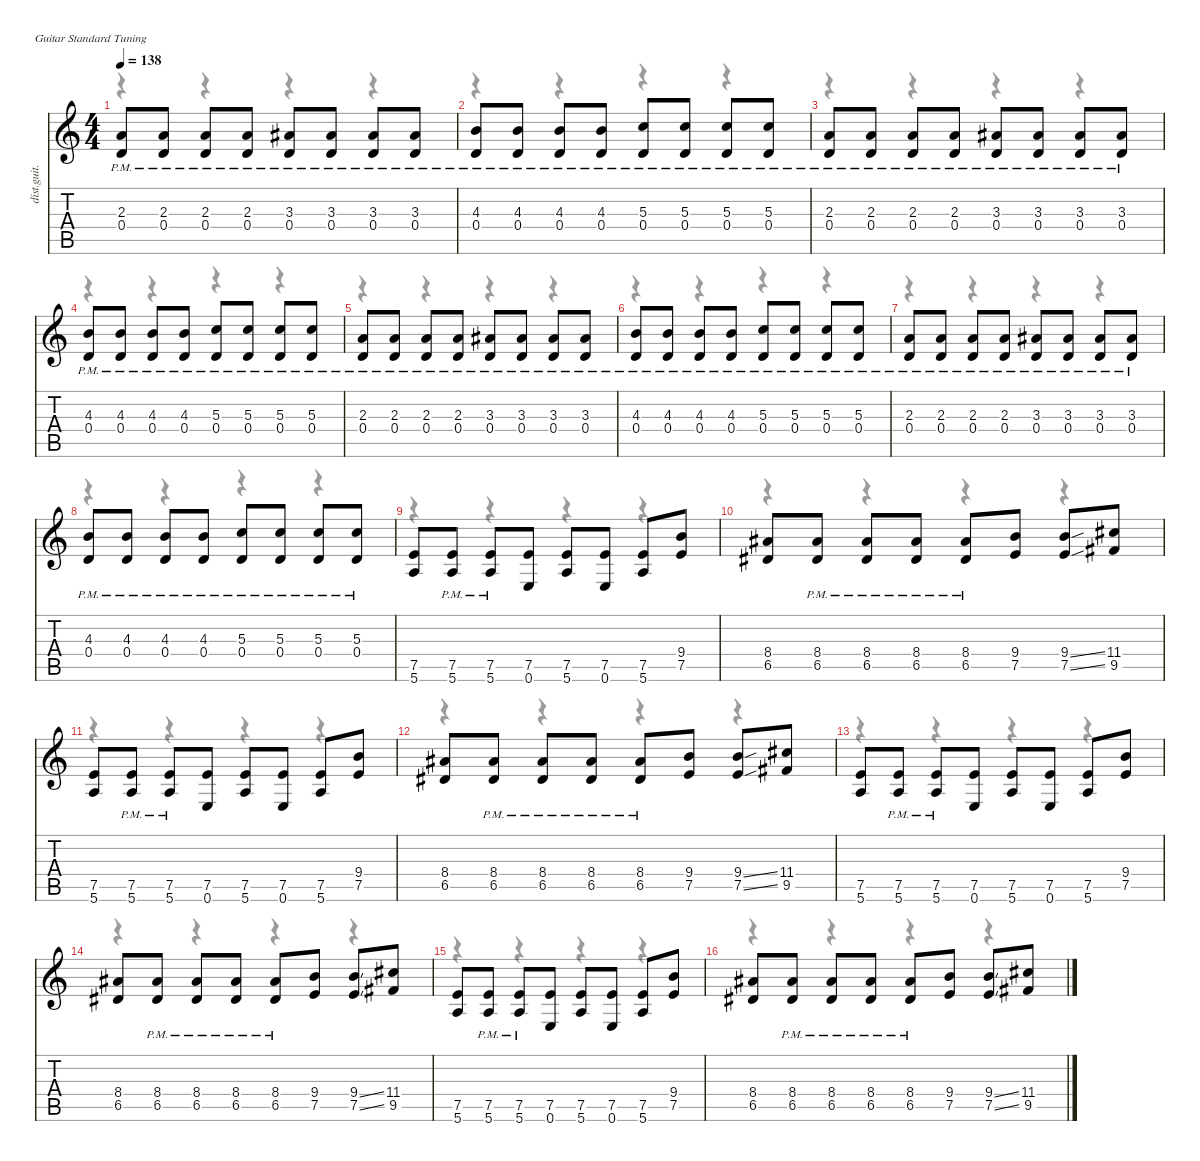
\defaultSystemsLayout 4
\hideDynamics
\bracketExtendMode nobrackets
\track ("James Hetfield ( Rhythm )" "dist.guit.") {instrument distortionguitar}
\staff {score tabs}
\tuning (E4 B3 G3 D3 A2 E2)
\voice
\ts (4 4)
\tempo 138
\clef g2
\ks c
(2.3{pm} 0.4{pm}).8{dy f} (2.3{pm} 0.4{pm}).8 (2.3{pm} 0.4{pm}).8 (2.3{pm} 0.4{pm}).8 (3.3{pm acc #} 0.4{pm}).8 (3.3{pm acc #} 0.4{pm}).8 (3.3{pm acc #} 0.4{pm}).8 (3.3{pm acc #} 0.4{pm}).8 |
(4.3{pm} 0.4{pm}).8 (4.3{pm} 0.4{pm}).8 (4.3{pm} 0.4{pm}).8 (4.3{pm} 0.4{pm}).8 (5.3{pm} 0.4{pm}).8 (5.3{pm} 0.4{pm}).8 (5.3{pm} 0.4{pm}).8 (5.3{pm} 0.4{pm}).8 |
(2.3{pm} 0.4{pm}).8 (2.3{pm} 0.4{pm}).8 (2.3{pm} 0.4{pm}).8 (2.3{pm} 0.4{pm}).8 (3.3{pm acc #} 0.4{pm}).8 (3.3{pm acc #} 0.4{pm}).8 (3.3{pm acc #} 0.4{pm}).8 (3.3{pm acc #} 0.4{pm}).8 |
(4.3{pm} 0.4{pm}).8 (4.3{pm} 0.4{pm}).8 (4.3{pm} 0.4{pm}).8 (4.3{pm} 0.4{pm}).8 (5.3{pm} 0.4{pm}).8 (5.3{pm} 0.4{pm}).8 (5.3{pm} 0.4{pm}).8 (5.3{pm} 0.4{pm}).8 |
(2.3{pm} 0.4{pm}).8 (2.3{pm} 0.4{pm}).8 (2.3{pm} 0.4{pm}).8 (2.3{pm} 0.4{pm}).8 (3.3{pm acc #} 0.4{pm}).8 (3.3{pm acc #} 0.4{pm}).8 (3.3{pm acc #} 0.4{pm}).8 (3.3{pm acc #} 0.4{pm}).8 |
(4.3{pm} 0.4{pm}).8 (4.3{pm} 0.4{pm}).8 (4.3{pm} 0.4{pm}).8 (4.3{pm} 0.4{pm}).8 (5.3{pm} 0.4{pm}).8 (5.3{pm} 0.4{pm}).8 (5.3{pm} 0.4{pm}).8 (5.3{pm} 0.4{pm}).8 |
(2.3{pm} 0.4{pm}).8 (2.3{pm} 0.4{pm}).8 (2.3{pm} 0.4{pm}).8 (2.3{pm} 0.4{pm}).8 (3.3{pm acc #} 0.4{pm}).8 (3.3{pm acc #} 0.4{pm}).8 (3.3{pm acc #} 0.4{pm}).8 (3.3{pm acc #} 0.4{pm}).8 |
(4.3{pm} 0.4{pm}).8 (4.3{pm} 0.4{pm}).8 (4.3{pm} 0.4{pm}).8 (4.3{pm} 0.4{pm}).8 (5.3{pm} 0.4{pm}).8 (5.3{pm} 0.4{pm}).8 (5.3{pm} 0.4{pm}).8 (5.3{pm} 0.4{pm}).8 |
(7.5 5.6).8 (7.5{pm} 5.6{pm}).8 (7.5{pm} 5.6{pm}).8 (7.5 0.6).8 (7.5 5.6).8 (7.5 0.6).8 (7.5 5.6).8 (9.4 7.5).8 |
(8.4{acc #} 6.5{acc #}).8 (8.4{pm acc #} 6.5{pm acc #}).8 (8.4{pm acc #} 6.5{pm acc #}).8 (8.4{pm acc #} 6.5{pm acc #}).8 (8.4{pm acc #} 6.5{pm acc #}).8 (9.4 7.5).8 (9.4{ss} 7.5{ss}).8 (11.4{acc #} 9.5{acc #}).8 |
(7.5 5.6).8 (7.5{pm} 5.6{pm}).8 (7.5{pm} 5.6{pm}).8 (7.5 0.6).8 (7.5 5.6).8 (7.5 0.6).8 (7.5 5.6).8 (9.4 7.5).8 |
(8.4{acc #} 6.5{acc #}).8 (8.4{pm acc #} 6.5{pm acc #}).8 (8.4{pm acc #} 6.5{pm acc #}).8 (8.4{pm acc #} 6.5{pm acc #}).8 (8.4{pm acc #} 6.5{pm acc #}).8 (9.4 7.5).8 (9.4{ss} 7.5{ss}).8 (11.4{acc #} 9.5{acc #}).8 |
(7.5 5.6).8 (7.5{pm} 5.6{pm}).8 (7.5{pm} 5.6{pm}).8 (7.5 0.6).8 (7.5 5.6).8 (7.5 0.6).8 (7.5 5.6).8 (9.4 7.5).8 |
(8.4{acc #} 6.5{acc #}).8 (8.4{pm acc #} 6.5{pm acc #}).8 (8.4{pm acc #} 6.5{pm acc #}).8 (8.4{pm acc #} 6.5{pm acc #}).8 (8.4{pm acc #} 6.5{pm acc #}).8 (9.4 7.5).8 (9.4{ss} 7.5{ss}).8 (11.4{acc #} 9.5{acc #}).8 |
(7.5 5.6).8 (7.5{pm} 5.6{pm}).8 (7.5{pm} 5.6{pm}).8 (7.5 0.6).8 (7.5 5.6).8 (7.5 0.6).8 (7.5 5.6).8 (9.4 7.5).8 |
(8.4{acc #} 6.5{acc #}).8 (8.4{pm acc #} 6.5{pm acc #}).8 (8.4{pm acc #} 6.5{pm acc #}).8 (8.4{pm acc #} 6.5{pm acc #}).8 (8.4{pm acc #} 6.5{pm acc #}).8 (9.4 7.5).8 (9.4{ss} 7.5{ss}).8 (11.4{acc #} 9.5{acc #}).8
\voice
\clef g2
\ottava regular
\simile none
\ks c
r.4{dy mf} r.4 r.4 r.4 |
r.4 r.4 r.4 r.4 |
r.4 r.4 r.4 r.4 |
r.4 r.4 r.4 r.4 |
r.4 r.4 r.4 r.4 |
r.4 r.4 r.4 r.4 |
r.4 r.4 r.4 r.4 |
r.4 r.4 r.4 r.4 |
r.4 r.4 r.4 r.4 |
r.4 r.4 r.4 r.4 |
r.4 r.4 r.4 r.4 |
r.4 r.4 r.4 r.4 |
r.4 r.4 r.4 r.4 |
r.4 r.4 r.4 r.4 |
r.4 r.4 r.4 r.4 |
r.4 r.4 r.4 r.4
